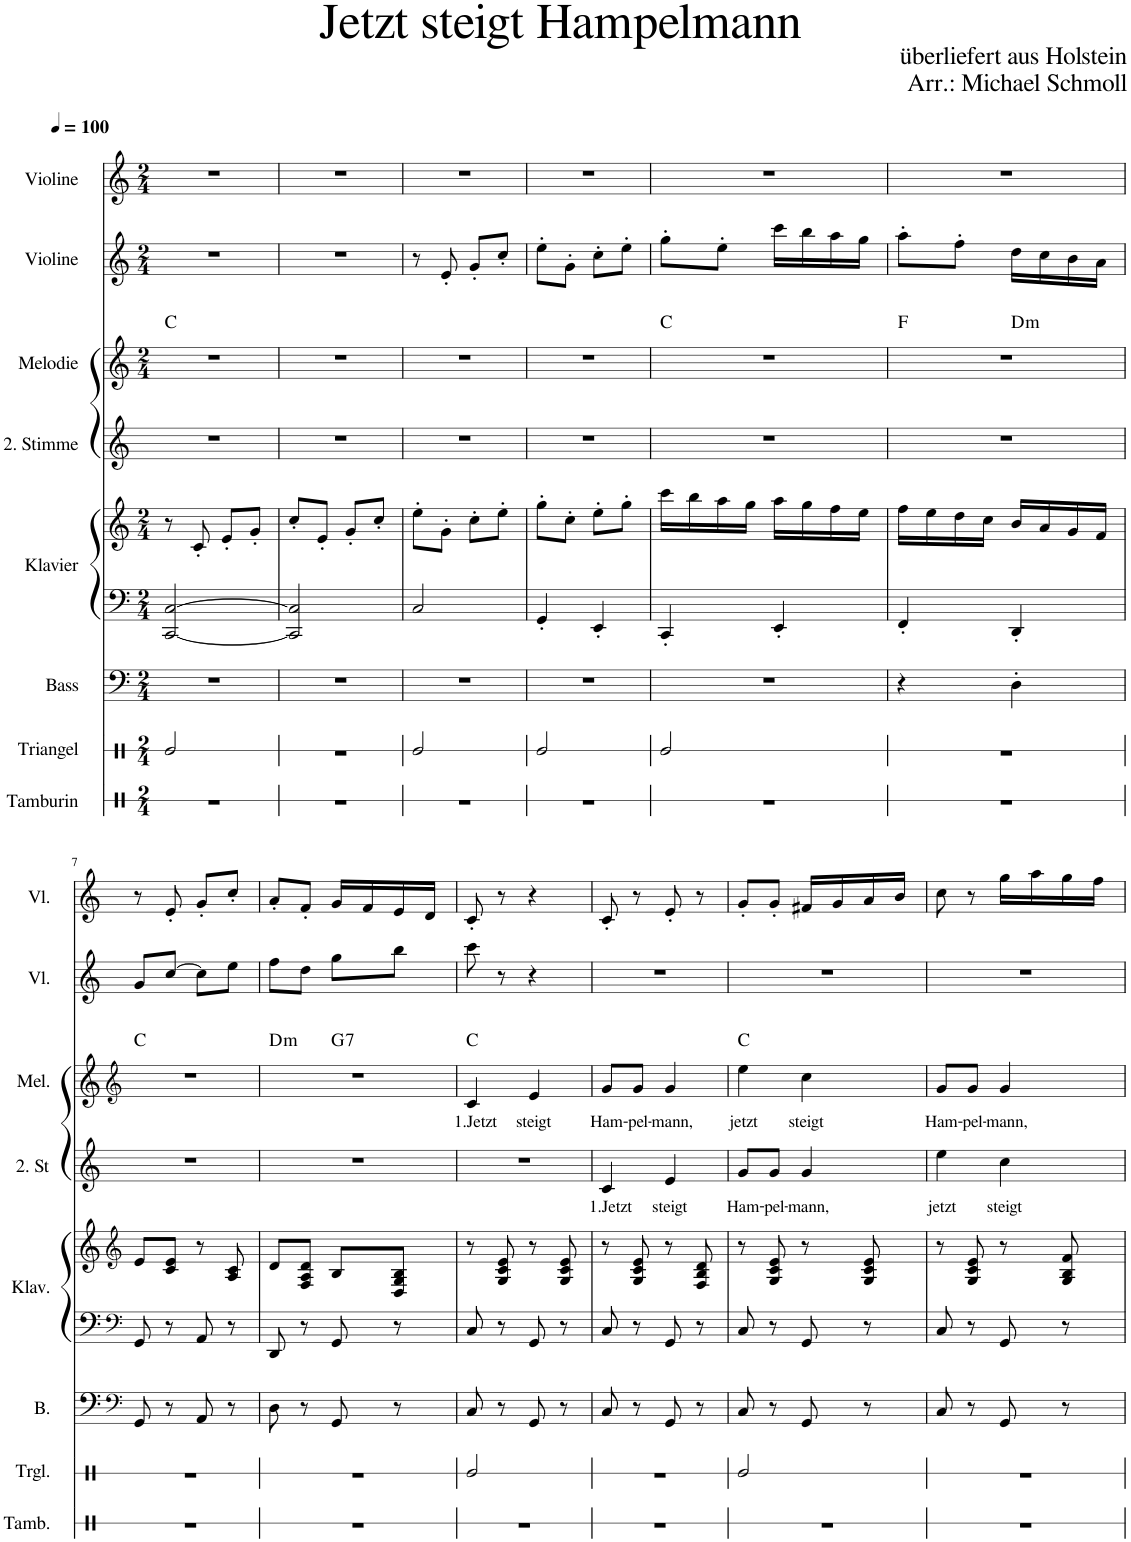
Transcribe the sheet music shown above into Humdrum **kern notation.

**kern	**kern	**kern	**kern	**kern	**kern	**text	**kern	**text	**harte	**kern	**kern
*part8	*part7	*part6	*part5	*part5	*part4	*part4	*part3	*part3	*part3	*part2	*part1
*staff9	*staff8	*staff7	*staff6	*staff5	*staff4	*staff4	*staff3	*staff3	*	*staff2	*staff1
*I"Tamburin	*I"Triangel	*I"Bass	*I"Klavier	*	*I"2. Stimme	*	*I"Melodie	*	*	*I"Violine	*I"Violine
*I'Tamb.	*I'Trgl.	*I'B.	*I'Klav.	*	*I'2. St	*	*I'Mel.	*	*	*I'Vl.	*I'Vl.
*stria1	*stria1	*	*	*	*	*	*	*	*	*	*
*clefX	*clefX	*clefF4	*clefF4	*clefG2	*clefG2	*	*clefG2	*	*	*clefG2	*clefG2
*	*	*Trd7c12	*	*	*	*	*	*	*	*	*
*k[]	*k[]	*k[]	*k[]	*k[]	*k[]	*	*k[]	*	*	*k[]	*k[]
*M2/4	*M2/4	*M2/4	*M2/4	*M2/4	*	*	*M2/4	*	*	*M2/4	*M2/4
*MM100	*MM100	*MM100	*MM100	*MM100	*MM100	*	*MM100	*	*	*MM100	*MM100
=1	=1	=1	=1	=1	=1	=1	=1	=1	=1	=1	=1
2r	2Re/	2r	[2CC/ [2C/	8r	1r	.	2r	.	C:maj	2r	2r
.	.	.	.	8c'/	.	.	.	.	.	.	.
.	.	.	.	8e'/L	.	.	.	.	.	.	.
.	.	.	.	8g'/J	.	.	.	.	.	.	.
2ryy	2ryy	2ryy	2ryy	2ryy	.	.	2ryy	.	.	2ryy	2ryy
=2	=2	=2	=2	=2	=2	=2	=2	=2	=2	=2	=2
2r	2r	2r	2CC/] 2C/]	8cc'/L	1r	.	2r	.	.	2r	2r
.	.	.	.	8e'/J	.	.	.	.	.	.	.
.	.	.	.	8g'/L	.	.	.	.	.	.	.
.	.	.	.	8cc'/J	.	.	.	.	.	.	.
2ryy	2ryy	2ryy	2ryy	2ryy	.	.	2ryy	.	.	2ryy	2ryy
=3	=3	=3	=3	=3	=3	=3	=3	=3	=3	=3	=3
2r	2Re/	2r	2C/	8ee'\L	1r	.	2r	.	.	8r	2r
.	.	.	.	8g'\J	.	.	.	.	.	8e'/	.
.	.	.	.	8cc'\L	.	.	.	.	.	8g'/L	.
.	.	.	.	8ee'\J	.	.	.	.	.	8cc'/J	.
2ryy	2ryy	2ryy	2ryy	2ryy	.	.	2ryy	.	.	2ryy	2ryy
=4	=4	=4	=4	=4	=4	=4	=4	=4	=4	=4	=4
2r	2Re/	2r	4GG'/	8gg'\L	1r	.	2r	.	.	8ee'\L	2r
.	.	.	.	8cc'\J	.	.	.	.	.	8g'\J	.
.	.	.	4EE'/	8ee'\L	.	.	.	.	.	8cc'\L	.
.	.	.	.	8gg'\J	.	.	.	.	.	8ee'\J	.
2ryy	2ryy	2ryy	2ryy	2ryy	.	.	2ryy	.	.	2ryy	2ryy
=5	=5	=5	=5	=5	=5	=5	=5	=5	=5	=5	=5
2r	2Re/	2r	4CC'/	16ccc\LL	1r	.	2r	.	C:maj	8gg'\L	2r
.	.	.	.	16bb\	.	.	.	.	.	.	.
.	.	.	.	16aa\	.	.	.	.	.	8ee'\J	.
.	.	.	.	16gg\JJ	.	.	.	.	.	.	.
.	.	.	4EE'/	16aa\LL	.	.	.	.	.	16ccc\LL	.
.	.	.	.	16gg\	.	.	.	.	.	16bb\	.
.	.	.	.	16ff\	.	.	.	.	.	16aa\	.
.	.	.	.	16ee\JJ	.	.	.	.	.	16gg\JJ	.
2ryy	2ryy	2ryy	2ryy	2ryy	.	.	2ryy	.	.	2ryy	2ryy
=6	=6	=6	=6	=6	=6	=6	=6	=6	=6	=6	=6
*	*	*	*	*	*	*	*^	*	*	*	*
2r	2r	4r	4FF'/	16ff\LL	1r	.	2r	4ryy	.	F:maj	8aa'\L	2r
.	.	.	.	16ee\	.	.	.	.	.	.	.	.
.	.	.	.	16dd\	.	.	.	.	.	.	8ff'\J	.
.	.	.	.	16cc\JJ	.	.	.	.	.	.	.	.
!	!	!	!	!	!	!	!	!	!	!LO:H:kt=m	!	!
.	.	4D'\	4DD'/	16b/LL	.	.	.	2.ryy	.	D:min	16dd\LL	.
.	.	.	.	16a/	.	.	.	.	.	.	16cc\	.
.	.	.	.	16g/	.	.	.	.	.	.	16b\	.
.	.	.	.	16f/JJ	.	.	.	.	.	.	16a\JJ	.
2ryy	2ryy	2ryy	2ryy	2ryy	.	.	2ryy	.	.	.	2ryy	2ryy
*	*	*	*	*	*	*	*v	*v	*	*	*	*
!!LO:LB:g=z
=7	=7	=7	=7	=7	=7	=7	=7	=7	=7	=7	=7
*	*	*clefF4	*clefF4	*clefG2	*	*	*clefG2	*	*	*	*
2r	2r	8GG/	8GG/	8e/L	1r	.	2r	.	C:maj	8g/L	8r
.	.	8r	8r	8c/ 8e/J	.	.	.	.	.	[8cc/J	8e'/
.	.	8AA/	8AA/	8r	.	.	.	.	.	8cc\L]	8g'/L
.	.	8r	8r	8A/ 8c/	.	.	.	.	.	8ee\J	8cc'/J
2ryy	2ryy	2ryy	2ryy	2ryy	.	.	2ryy	.	.	2ryy	2ryy
=8	=8	=8	=8	=8	=8	=8	=8	=8	=8	=8	=8
!	!	!	!	!	!	!	!	!	!LO:H:kt=m	!	!
*	*	*	*	*	*	*	*^	*	*	*	*
2r	2r	8D\	8DD/	8d/L	1r	.	2r	4ryy	.	D:min	8ff\L	8a'/L
.	.	8r	8r	8F/ 8A/ 8d/J	.	.	.	.	.	.	8dd\J	8f'/J
!	!	!	!	!	!	!	!	!	!	!LO:H:kt=7	!	!
.	.	8GG/	8GG/	8B/L	.	.	.	2.ryy	.	G:7	8gg\L	16g/LL
.	.	.	.	.	.	.	.	.	.	.	.	16f/
.	.	8r	8r	8D/ 8G/ 8B/J	.	.	.	.	.	.	8bb\J	16e/
.	.	.	.	.	.	.	.	.	.	.	.	16d/JJ
2ryy	2ryy	2ryy	2ryy	2ryy	.	.	2ryy	.	.	.	2ryy	2ryy
=9	=9	=9	=9	=9	=9	=9	=9	=9	=9	=9	=9	=9
!	!	!	!	!	!	!	!	!	!LO:LY:b	!	!	!
*	*	*	*	*	*	*	*v	*v	*	*	*	*
2r	2Re/	8C/	8C/	8r	1r	.	4c/	1.Jetzt	C:maj	8ccc\	8c'/
.	.	8r	8r	8G/ 8c/ 8e/	.	.	.	.	.	8r	8r
!	!	!	!	!	!	!	!	!LO:LY:b	!	!	!
.	.	8GG/	8GG/	8r	.	.	4e/	steigt	.	4r	4r
.	.	8r	8r	8G/ 8c/ 8e/	.	.	.	.	.	.	.
2ryy	2ryy	2ryy	2ryy	2ryy	.	.	2ryy	.	.	2ryy	2ryy
=10	=10	=10	=10	=10	=10	=10	=10	=10	=10	=10	=10
!	!	!	!	!	!	!LO:LY:b	!	!LO:LY:b	!	!	!
2r	2r	8C/	8C/	8r	4c/	1.Jetzt	8g/L	Ham-	.	2r	8c'/
!	!	!	!	!	!	!	!	!LO:LY:b	!	!	!
.	.	8r	8r	8G/ 8c/ 8e/	.	.	8g/J	pel-	.	.	8r
!	!	!	!	!	!	!LO:LY:b	!	!LO:LY:b	!	!	!
.	.	8GG/	8GG/	8r	4e/	steigt	4g/	mann,	.	.	8e'/
.	.	8r	8r	8F/ 8B/ 8d/	.	.	.	.	.	.	8r
=11	=11	=11	=11	=11	=11	=11	=11	=11	=11	=11	=11
!	!	!	!	!	!	!LO:LY:b	!	!LO:LY:b	!	!	!
2r	2Re/	8C/	8C/	8r	8g/L	Ham-	4ee\	jetzt	C:maj	2r	8g'/L
!	!	!	!	!	!	!LO:LY:b	!	!	!	!	!
.	.	8r	8r	8G/ 8c/ 8e/	8g/J	pel-	.	.	.	.	8g'/J
!	!	!	!	!	!	!LO:LY:b	!	!LO:LY:b	!	!	!
.	.	8GG/	8GG/	8r	4g/	mann,	4cc\	steigt	.	.	16f#X/LL
.	.	.	.	.	.	.	.	.	.	.	16g/
.	.	8r	8r	8G/ 8c/ 8e/	.	.	.	.	.	.	16a/
.	.	.	.	.	.	.	.	.	.	.	16b/JJ
=12	=12	=12	=12	=12	=12	=12	=12	=12	=12	=12	=12
!	!	!	!	!	!	!LO:LY:b	!	!LO:LY:b	!	!	!
2r	2r	8C/	8C/	8r	4ee\	jetzt	8g/L	Ham-	.	2r	8cc\
!	!	!	!	!	!	!	!	!LO:LY:b	!	!	!
.	.	8r	8r	8G/ 8c/ 8e/	.	.	8g/J	pel-	.	.	8r
!	!	!	!	!	!	!LO:LY:b	!	!LO:LY:b	!	!	!
.	.	8GG/	8GG/	8r	4cc\	steigt	4g/	mann,	.	.	16gg\LL
.	.	.	.	.	.	.	.	.	.	.	16aa\
.	.	8r	8r	8G/ 8B/ 8f/	.	.	.	.	.	.	16gg\
.	.	.	.	.	.	.	.	.	.	.	16ff\JJ
=	=	=	=	=	=	=	=	=	=	=	=
*-	*-	*-	*-	*-	*-	*-	*-	*-	*-	*-	*-
